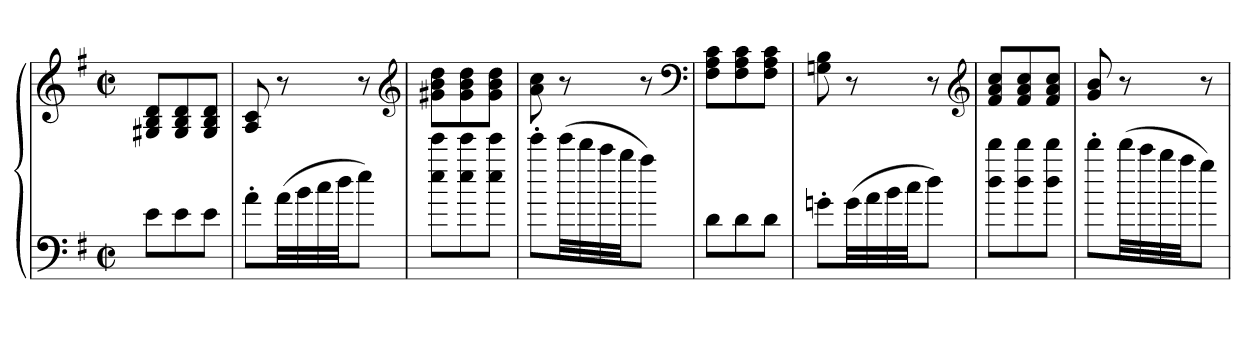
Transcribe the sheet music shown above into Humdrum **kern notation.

**kern	**kern
*part1	*part1
*staff2	*staff1
*clefF4	*clefG2
*k[f#]	*k[f#]
*G:	*G:
*M2/2	*M2/2
*met(c|)	*met(c|)
=	=
8eL	8G#X 8B 8dL
8e	8G# 8B 8d
8eJ	8G# 8B 8dJ
=233	=233
8a'L	8A 8c
(32aLL	8r
32b	.
32cc	.
32ddJJ	.
8eeJ)	8r
*	*clefG2
=234	=234
8ee 8eeeL	8g#X 8b 8ddL
8ee 8eee	8g# 8b 8dd
8ee 8eeeJ	8g# 8b 8ddJ
=235	=235
8eee'L	8a 8cc
(32eeeLL	8r
32ddd	.
32ccc	.
32bbJJ	.
8aaJ)	8r
*	*clefF4
=236	=236
8dL	8F# 8A 8cL
8d	8F# 8A 8c
8dJ	8F# 8A 8cJ
=237	=237
8gn'L	8Gn 8B
(32gLL	8r
32a	.
32b	.
32ccJJ	.
8ddJ)	8r
*	*clefG2
=238	=238
8dd 8dddL	8f# 8a 8ccL
8dd 8ddd	8f# 8a 8cc
8dd 8dddJ	8f# 8a 8ccJ
=239	=239
8ddd'L	8g 8b
(32dddLL	8r
32ccc	.
32bb	.
32aaJJ	.
8ggJ)	8r
=	=
*-	*-
